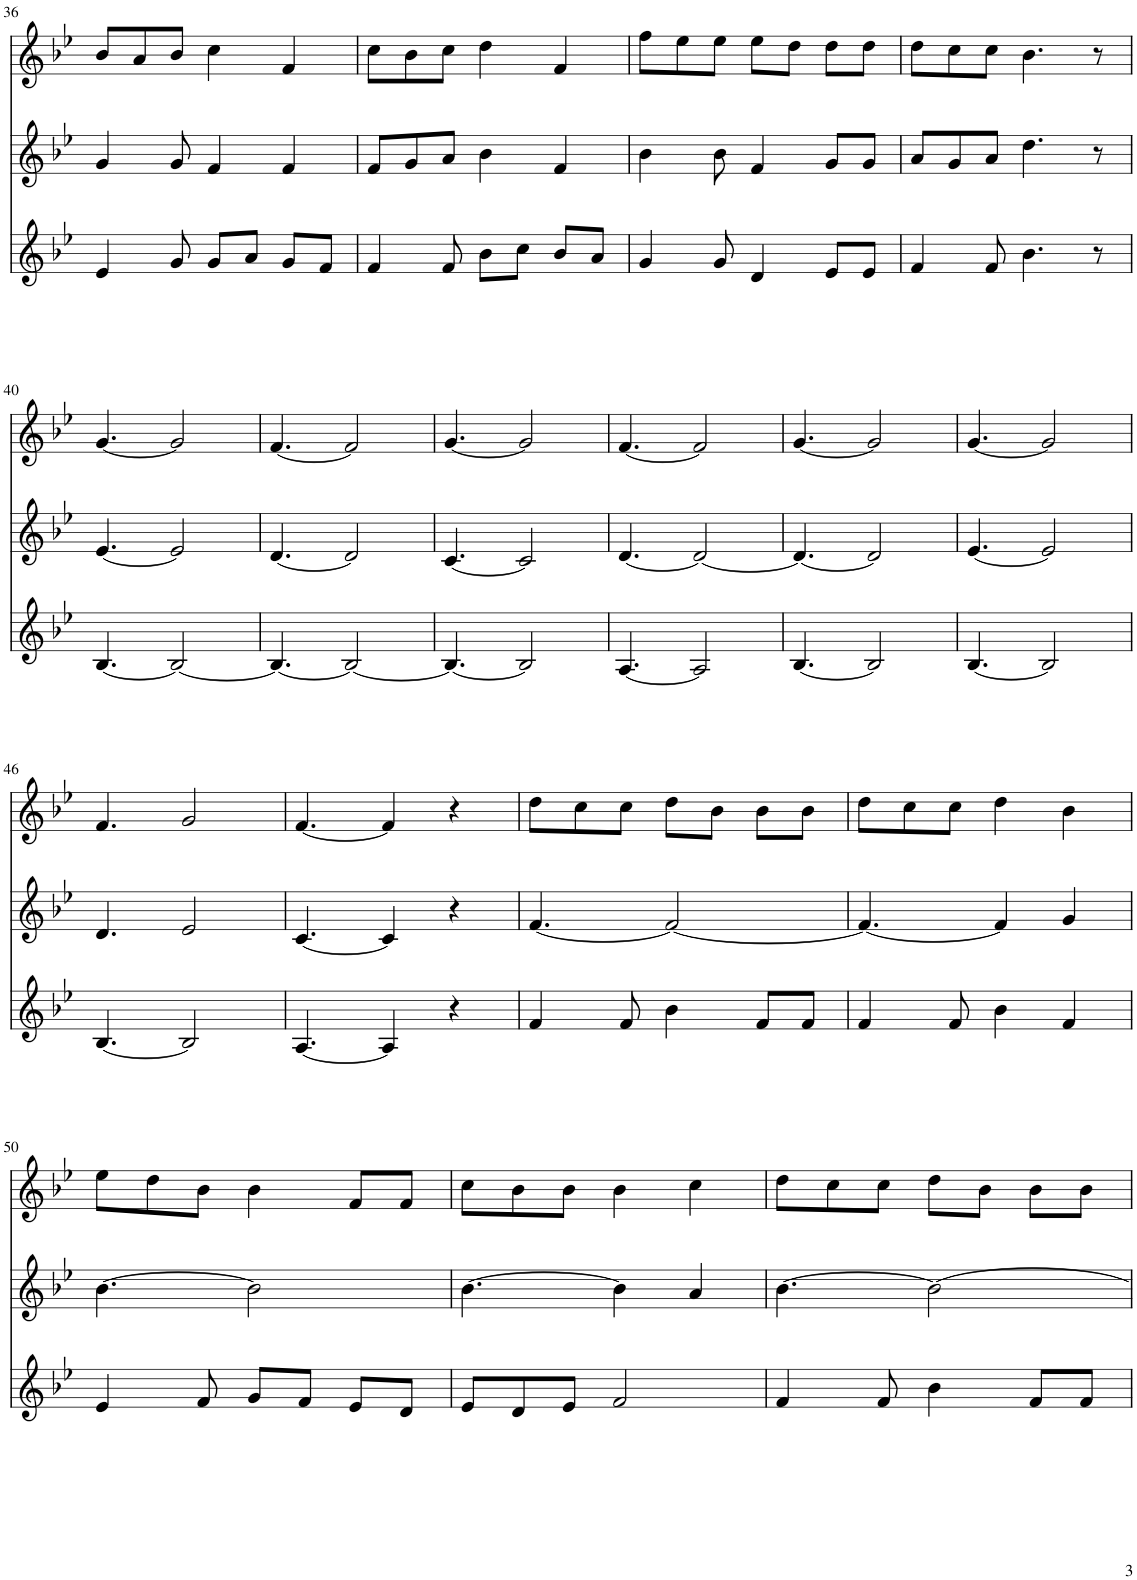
**kern	**kern	**kern
*part3	*part2	*part1
*staff3	*staff2	*staff1
*I"alt	*I"S2	*I"S1
!!LO:PB:g=z
*clefG2	*clefG2	*clefG2
*k[b-e-]	*k[b-e-]	*k[b-e-]
*B-:	*B-:	*B-:
*M7/8	*M7/8	*M7/8
=36	=36	=36
4e-/	4g/	8b-/L
.	.	8a/
8g/	8g/	8b-/J
8g/L	4f/	4cc\
8a/J	.	.
8g/L	4f/	4f/
8f/J	.	.
=37	=37	=37
4f/	8f/L	8cc\L
.	8g/	8b-\
8f/	8a/J	8cc\J
8b-\L	4b-\	4dd\
8cc\J	.	.
8b-/L	4f/	4f/
8a/J	.	.
=38	=38	=38
4g/	4b-\	8ff\L
.	.	8ee-\
8g/	8b-\	8ee-\J
4d/	4f/	8ee-\L
.	.	8dd\J
8e-/L	8g/L	8dd\L
8e-/J	8g/J	8dd\J
=39	=39	=39
4f/	8a/L	8dd\L
.	8g/	8cc\
8f/	8a/J	8cc\J
4.b-\	4.dd\	4.b-\
8r	8r	8r
!!LO:LB:g=z
=40	=40	=40
[<4.B-/	[<4.e-/	[<4.g/
2B-/_	2e-/]	2g/]
=41	=41	=41
4.B-/_	[<4.d/	[<4.f/
2B-/_	2d/]	2f/]
=42	=42	=42
4.B-/_	[<4.c/	[<4.g/
2B-/]	2c/]	2g/]
=43	=43	=43
[<4.A/	[<4.d/	[<4.f/
2A/]	2d/_	2f/]
=44	=44	=44
[<4.B-/	4.d/_	[<4.g/
2B-/]	2d/]	2g/]
=45	=45	=45
[<4.B-/	[<4.e-/	[<4.g/
2B-/]	2e-/]	2g/]
!!LO:LB:g=z
=46	=46	=46
[<4.B-/	4.d/	4.f/
2B-/]	2e-/	2g/
=47	=47	=47
[<4.A/	[<4.c/	[<4.f/
4A/]	4c/]	4f/]
4r	4r	4r
=48	=48	=48
4f/	[<4.f/	8dd\L
.	.	8cc\
8f/	.	8cc\J
4b-\	2f/_	8dd\L
.	.	8b-\J
8f/L	.	8b-\L
8f/J	.	8b-\J
=49	=49	=49
4f/	4.f/_	8dd\L
.	.	8cc\
8f/	.	8cc\J
4b-\	4f/]	4dd\
4f/	4g/	4b-\
!!LO:LB:g=z
=50	=50	=50
4e-/	[>4.b-\	8ee-\L
.	.	8dd\
8f/	.	8b-\J
8g/L	2b-\]	4b-\
8f/J	.	.
8e-/L	.	8f/L
8d/J	.	8f/J
=51	=51	=51
8e-/L	[>4.b-\	8cc\L
8d/	.	8b-\
8e-/J	.	8b-\J
2f/	4b-\]	4b-\
.	4a/	4cc\
=52	=52	=52
4f/	[>4.b-\	8dd\L
.	.	8cc\
8f/	.	8cc\J
4b-\	2b-\_	8dd\L
.	.	8b-\J
8f/L	.	8b-\L
8f/J	.	8b-\J
=	=	=
*-	*-	*-
